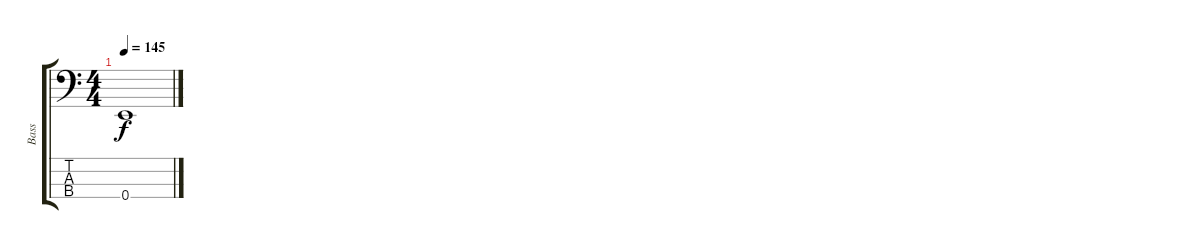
\track ("Bass" "Bass") {instrument electricbassfinger}
\staff {score tabs}
\tuning (G2 D2 A1 E1) {hide}
\ts (4 4)
\tempo 145
\clef f4
\ks c
0.4{t}.1{dy f}
